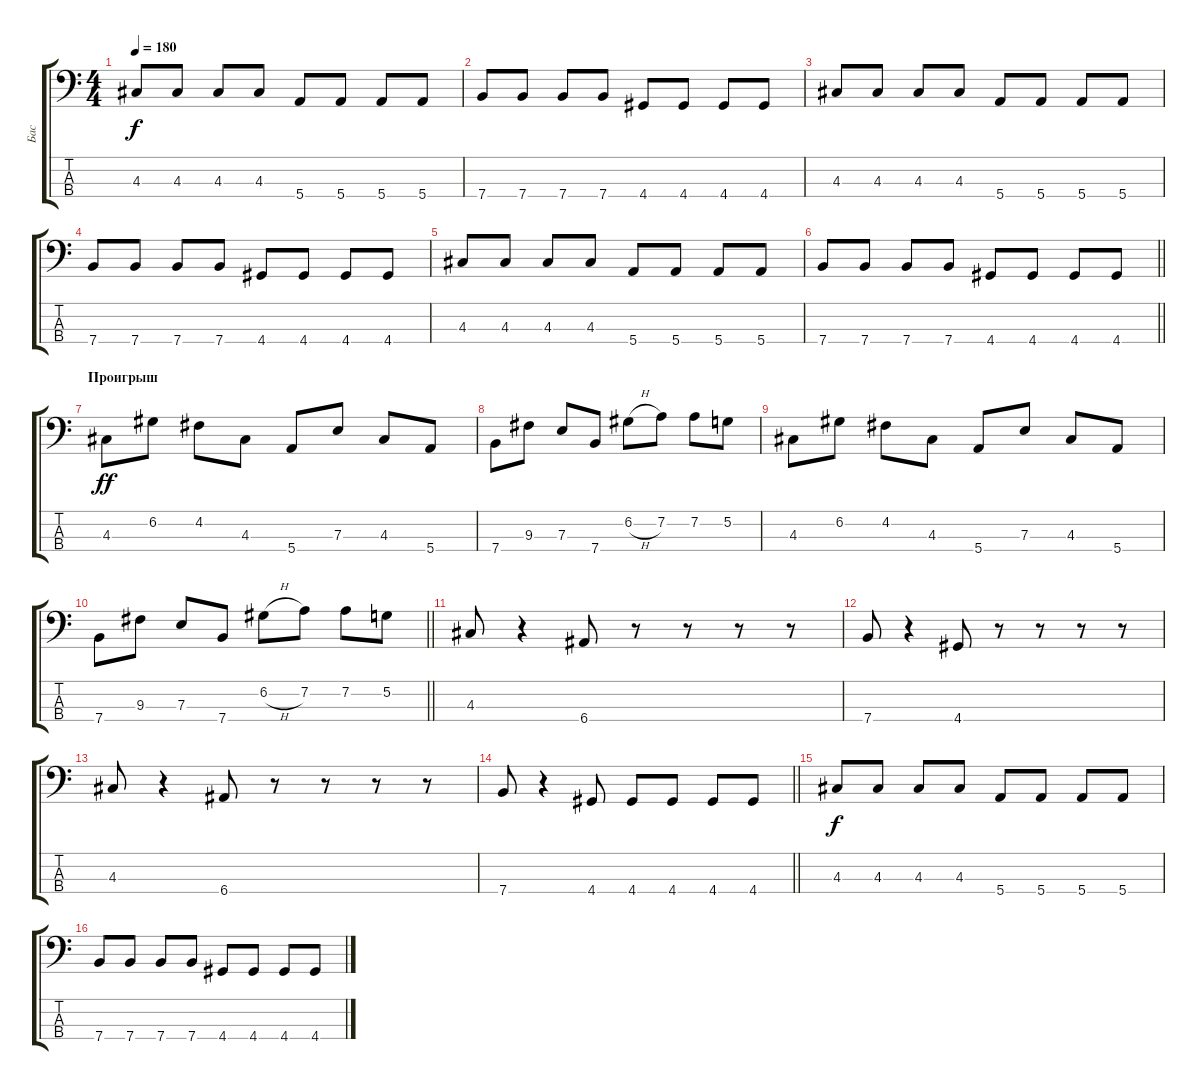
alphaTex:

\track ("Бас" "Бас") {instrument electricbassfinger}
\staff {score tabs}
\tuning (G2 D2 A1 E1) {hide}
\ts (4 4)
\tempo 180
\clef f4
\ks c
4.3.8{dy f} 4.3.8 4.3.8 4.3.8 5.4.8 5.4.8 5.4.8 5.4.8 |
7.4.8 7.4.8 7.4.8 7.4.8 4.4.8 4.4.8 4.4.8 4.4.8 |
4.3.8 4.3.8 4.3.8 4.3.8 5.4.8 5.4.8 5.4.8 5.4.8 |
7.4.8 7.4.8 7.4.8 7.4.8 4.4.8 4.4.8 4.4.8 4.4.8 |
4.3.8 4.3.8 4.3.8 4.3.8 5.4.8 5.4.8 5.4.8 5.4.8 |
\barLineRight lightlight
7.4.8 7.4.8 7.4.8 7.4.8 4.4.8 4.4.8 4.4.8 4.4.8 |
\section ("" "Проигрыш")
4.3.8{dy ff} 6.2.8 4.2.8 4.3.8 5.4.8 7.3.8 4.3.8 5.4.8 |
7.4.8 9.3.8 7.3.8 7.4.8 6.2{h}.8 7.2.8 7.2.8 5.2.8 |
4.3.8 6.2.8 4.2.8 4.3.8 5.4.8 7.3.8 4.3.8 5.4.8 |
\barLineRight lightlight
7.4.8 9.3.8 7.3.8 7.4.8 6.2{h}.8 7.2.8 7.2.8 5.2.8 |
4.3.8 r.4 6.4.8 r.8 r.8 r.8 r.8 |
7.4.8 r.4 4.4.8 r.8 r.8 r.8 r.8 |
4.3.8 r.4 6.4.8 r.8 r.8 r.8 r.8 |
\barLineRight lightlight
7.4.8 r.4 4.4.8 4.4.8 4.4.8 4.4.8 4.4.8 |
\section ("" " ")
4.3.8{dy f} 4.3.8 4.3.8 4.3.8 5.4.8 5.4.8 5.4.8 5.4.8 |
7.4.8 7.4.8 7.4.8 7.4.8 4.4.8 4.4.8 4.4.8 4.4.8
